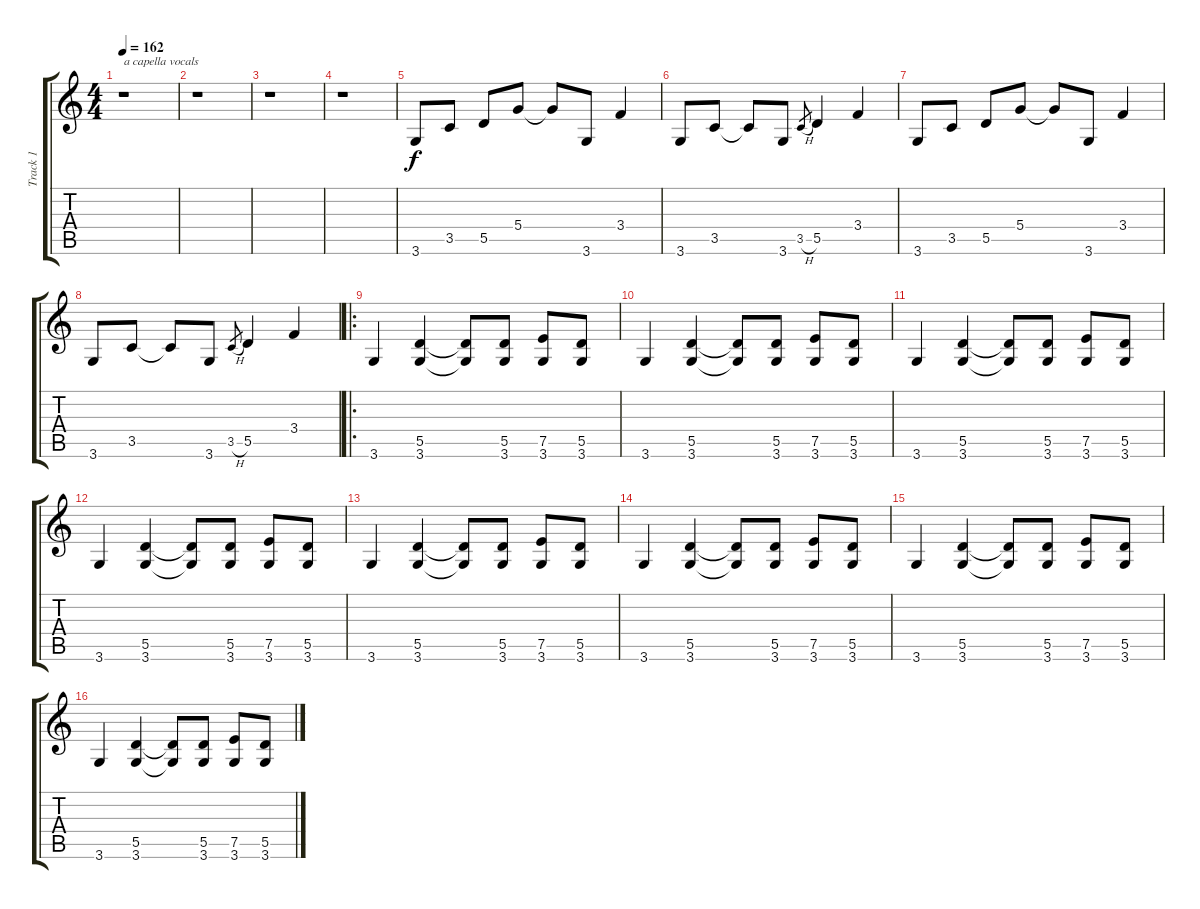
\track ("Track 1" "Track 1") {instrument overdrivenguitar}
\staff {score tabs}
\tuning (E4 B3 G3 D3 A2 E2) {hide}
\ts (4 4)
\tempo 162
\clef g2
\ks c
r.1{txt "a capella vocals" dy f instrument overdrivenguitar} |
r.1 |
r.1 |
r.1 |
3.6.8 3.5.8 5.5.8 5.4.8 5.4{t}.8 3.6.8 3.4.4 |
3.6.8 3.5.8 3.5{t}.8 3.6.8 3.5{h}.8{gr} 5.5.4 3.4.4 |
3.6.8 3.5.8 5.5.8 5.4.8 5.4{t}.8 3.6.8 3.4.4 |
3.6.8 3.5.8 3.5{t}.8 3.6.8 3.5{h}.8{gr} 5.5.4 3.4.4 |
\ro
3.6.4 (5.5 3.6).4 (5.5{t} 3.6{t}).8 (5.5 3.6).8 (7.5 3.6).8 (5.5 3.6).8 |
3.6.4 (5.5 3.6).4 (5.5{t} 3.6{t}).8 (5.5 3.6).8 (7.5 3.6).8 (5.5 3.6).8 |
3.6.4 (5.5 3.6).4 (5.5{t} 3.6{t}).8 (5.5 3.6).8 (7.5 3.6).8 (5.5 3.6).8 |
3.6.4 (5.5 3.6).4 (5.5{t} 3.6{t}).8 (5.5 3.6).8 (7.5 3.6).8 (5.5 3.6).8 |
3.6.4 (5.5 3.6).4 (5.5{t} 3.6{t}).8 (5.5 3.6).8 (7.5 3.6).8 (5.5 3.6).8 |
3.6.4 (5.5 3.6).4 (5.5{t} 3.6{t}).8 (5.5 3.6).8 (7.5 3.6).8 (5.5 3.6).8 |
3.6.4 (5.5 3.6).4 (5.5{t} 3.6{t}).8 (5.5 3.6).8 (7.5 3.6).8 (5.5 3.6).8 |
3.6.4 (5.5 3.6).4 (5.5{t} 3.6{t}).8 (5.5 3.6).8 (7.5 3.6).8 (5.5 3.6).8
